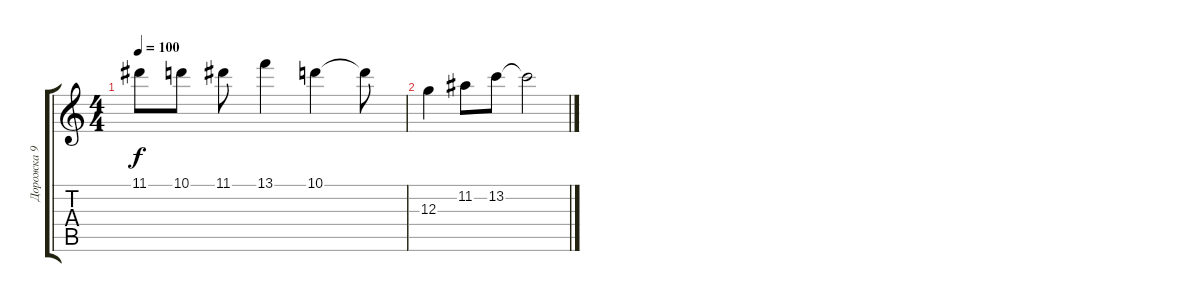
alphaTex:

\track ("Дорожка 9" "Дорожка 9") {instrument pad8sweep}
\staff {score tabs}
\tuning (E5 B4 G4 D4 A3 D3) {hide}
\ts (4 4)
\tempo 100
\clef g2
\ks c
11.1.8{dy f} 10.1.8 11.1.8 13.1.4 10.1.4 10.1{t}.8 |
12.3.4 11.2.8 13.2.8 13.2{t}.2
